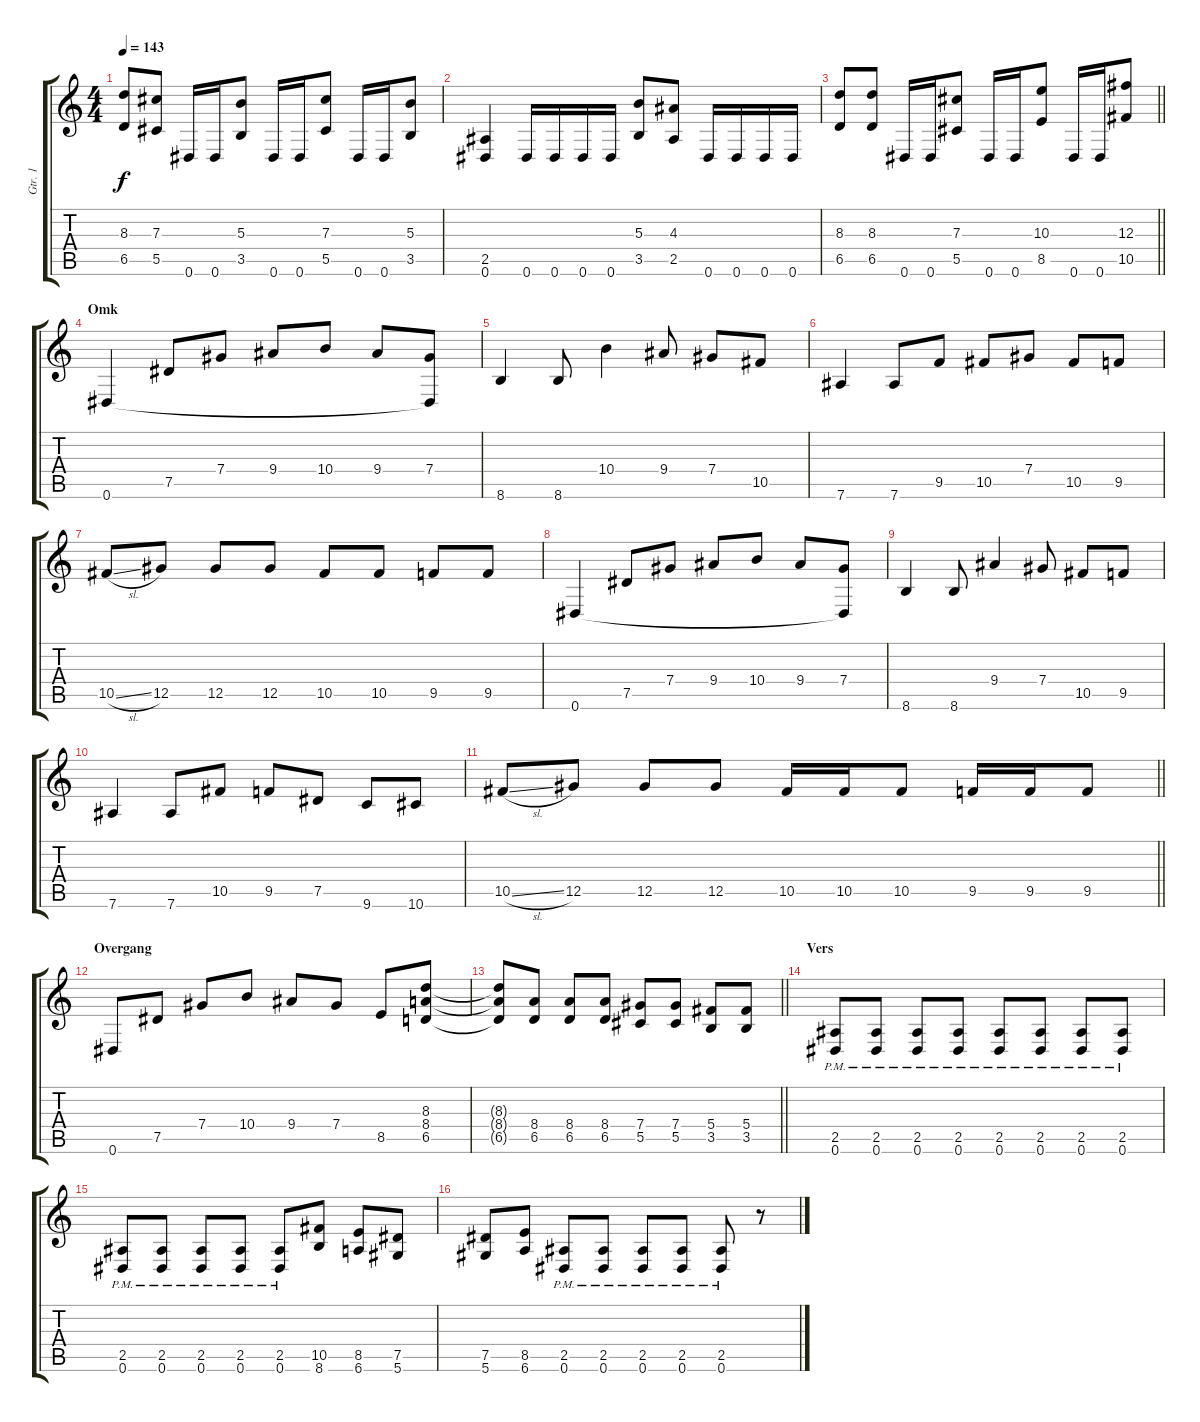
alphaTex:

\track ("Gtr. 1" "Gtr. 1") {instrument distortionguitar}
\staff {score tabs}
\tuning (Eb4 Bb3 Gb3 Db3 Ab2 Eb2) {hide}
\ts (4 4)
\tempo 143
\clef g2
\ks c
(8.3 6.5).8{dy f} (7.3 5.5).8 0.6.16 0.6.16 (5.3 3.5).8 0.6.16 0.6.16 (7.3 5.5).8 0.6.16 0.6.16 (5.3 3.5).8 |
(2.5 0.6).4 0.6.16 0.6.16 0.6.16 0.6.16 (5.3 3.5).8 (4.3 2.5).8 0.6.16 0.6.16 0.6.16 0.6.16 |
\barLineRight lightlight
(8.3 6.5).8 (8.3 6.5).8 0.6.16 0.6.16 (7.3 5.5).8 0.6.16 0.6.16 (10.3 8.5).8 0.6.16 0.6.16 (12.3 10.5).8 |
\section ("" "Omk")
0.6.4 7.5.8 7.4.8 9.4.8 10.4.8 9.4.8 (7.4 0.6{t}).8 |
8.6.4 8.6.8 10.4.4 9.4.8 7.4.8 10.5.8 |
7.6.4 7.6.8 9.5.8 10.5.8 7.4.8 10.5.8 9.5.8 |
10.5{sl}.8 12.5.8 12.5.8 12.5.8 10.5.8 10.5.8 9.5.8 9.5.8 |
0.6.4 7.5.8 7.4.8 9.4.8 10.4.8 9.4.8 (7.4 0.6{t}).8 |
8.6.4 8.6.8 9.4.4 7.4.8 10.5.8 9.5.8 |
7.6.4 7.6.8 10.5.8 9.5.8 7.5.8 9.6.8 10.6.8 |
\barLineRight lightlight
10.5{sl}.8 12.5.8 12.5.8 12.5.8 10.5.16 10.5.16 10.5.8 9.5.16 9.5.16 9.5.8 |
\section ("" "Overgang")
0.6.8 7.5.8 7.4.8 10.4.8 9.4.8 7.4.8 8.5.8 (8.3 8.4 6.5).8 |
\barLineRight lightlight
(8.3{t} 8.4{t} 6.5{t}).8 (8.4 6.5).8 (8.4 6.5).8 (8.4 6.5).8 (7.4 5.5).8 (7.4 5.5).8 (5.4 3.5).8 (5.4 3.5).8 |
\section ("" "Vers")
(2.5{pm} 0.6).8 (2.5{pm} 0.6).8 (2.5{pm} 0.6).8 (2.5{pm} 0.6).8 (2.5{pm} 0.6).8 (2.5{pm} 0.6).8 (2.5{pm} 0.6).8 (2.5{pm} 0.6).8 |
(2.5{pm} 0.6).8 (2.5{pm} 0.6).8 (2.5{pm} 0.6).8 (2.5{pm} 0.6).8 (2.5{pm} 0.6).8 (10.5 8.6).8 (8.5 6.6).8 (7.5 5.6).8 |
(7.5 5.6).8 (8.5 6.6).8 (2.5{pm} 0.6).8 (2.5{pm} 0.6).8 (2.5{pm} 0.6).8 (2.5{pm} 0.6).8 (2.5{pm} 0.6).8 r.8
